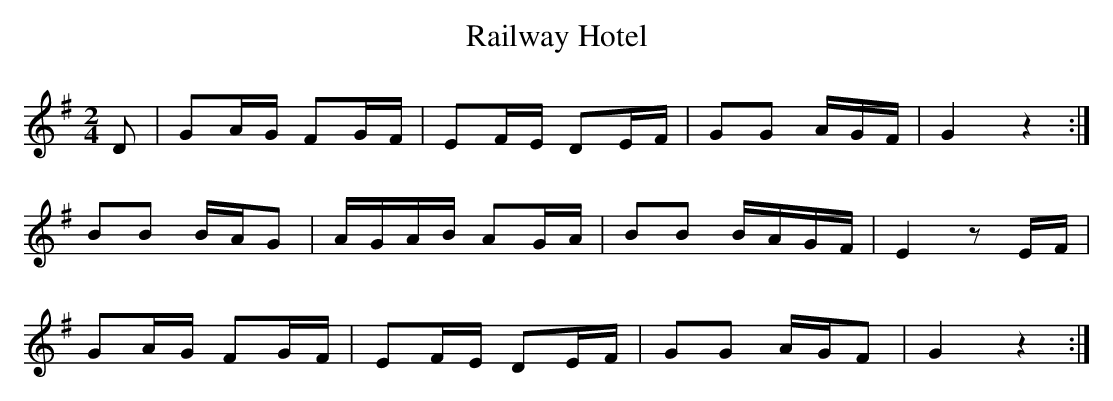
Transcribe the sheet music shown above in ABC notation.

X:1
T:Railway Hotel
M:2/4
L:1/16
K:G
D2|G2AG F2GF|E2FE D2EF|G2G2 AGF|G4 z4:|
B2B2 BAG2|AGAB A2GA|B2B2 BAGF|E4 z2 EF|
G2AG F2GF|E2FE D2EF|G2G2 AGF2|G4 z4:|
